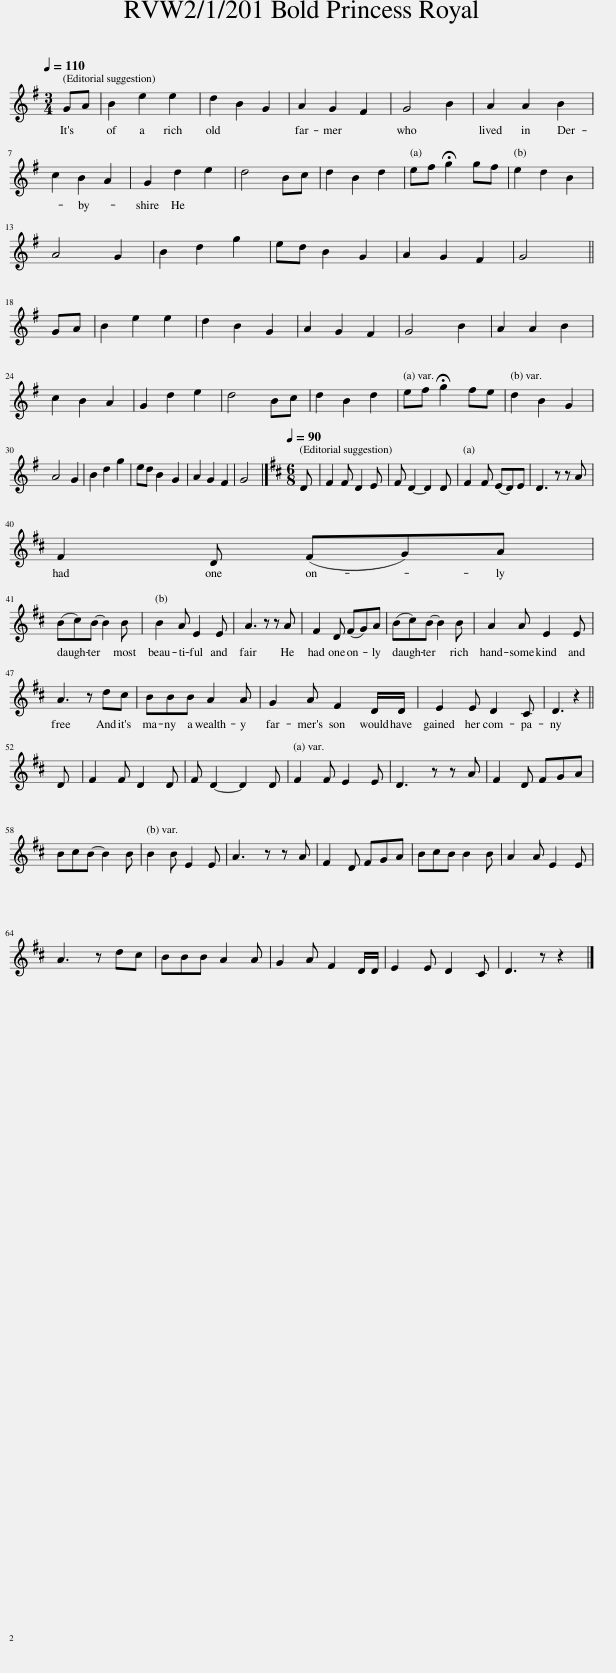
X:1
L:1/8
Q:1/4=110
M:3/4
I:linebreak $
K:G
V:1 treble
V:1
 GA | B2 e2 e2 | d2 B2 G2 | A2 G2 F2 | G4 B2 | %5
 A2 A2 B2 |$ c2 B2 A2 | G2 d2 e2 | d4 Bc | d2 B2 d2 | %10
 ef !fermata!g2 gf | e2 d2 B2 |$ A4 G2 | B2 d2 g2 | ed B2 G2 | %15
 A2 G2 F2 | G4 ||$ GA | B2 e2 e2 | d2 B2 G2 | %20
 A2 G2 F2 | G4 B2 | A2 A2 B2 |$ c2 B2 A2 | G2 d2 e2 | %25
 d4 Bc | d2 B2 d2 | ef !fermata!g2 fe | d2 B2 G2 |$ A4 G2 | %30
 B2 d2 g2 | ed B2 G2 | A2 G2 F2 | G4 |][K:D][M:6/8][Q:1/4=90] D | %35
 F2 F D2 E | F D2- D2 D | F2 F (ED)E | D3 z z A |$ F2 D (FG)A |$ %40
 (Bc)B- B2 B | B2 A E2 E | A3 z z A | F2 D (FG)A | (Bc)B- B2 B | %45
 A2 A E2 E |$ A3 z dc | BBB A2 A | G2 A F2 D/D/ | E2 E D2 C | %50
 D3 z2 ||$ D | F2 F D2 D | F D2- D2 D | F2 F E2 E | %55
 D3 z z A | F2 D FGA |$ BcB- B2 B | B2 B E2 E | A3 z z A | %60
 F2 D FGA | BcB B2 B | A2 A E2 E |$ A3 z dc | BBB A2 A | %65
 G2 A F2 D/D/ | E2 E D2 C | D3 z z2 |] %68
